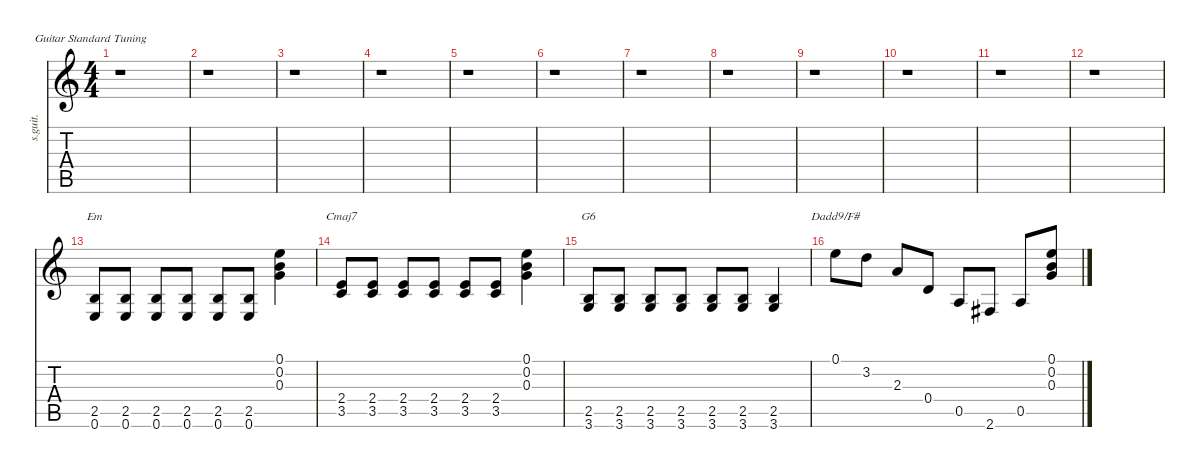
\defaultSystemsLayout 4
\hideDynamics
\bracketExtendMode nobrackets
\track ("Noel Hogan (Clean Guitar)" "s.guit.") {instrument electricguitarclean}
\staff {score tabs}
\tuning (E4 B3 G3 D3 A2 E2)
\chord ("Em" 3 1 2 2 0 x) {showdiagram false}
\chord ("Cmaj7" 3 1 2 2 0 x) {showdiagram false}
\chord ("G6" 3 1 2 2 0 x) {showdiagram false}
\chord ("Dadd9/F#" 3 1 2 2 0 x) {showdiagram false}
\ts (4 4)
\beaming (8 2 2 2 2)
\tempo (74 hide)
\clef g2
\ks c
r.1{dy f instrument electricguitarclean} |
r.1 |
r.1 |
\tempo (82 hide)
r.1 |
r.1 |
r.1 |
r.1 |
r.1 |
r.1 |
r.1 |
r.1 |
r.1 |
(2.5 0.6).8{ch "Em" lyrics (0 "") lyrics (1 "") lyrics (2 "") lyrics (3 "") lyrics (4 "")} (2.5 0.6).8{lyrics (0 "") lyrics (1 "") lyrics (2 "") lyrics (3 "") lyrics (4 "")} (2.5 0.6).8{lyrics (0 "") lyrics (1 "") lyrics (2 "") lyrics (3 "") lyrics (4 "")} (2.5 0.6).8{lyrics (0 "") lyrics (1 "") lyrics (2 "") lyrics (3 "") lyrics (4 "")} (2.5 0.6).8{lyrics (0 "") lyrics (1 "") lyrics (2 "") lyrics (3 "") lyrics (4 "")} (2.5 0.6).8{lyrics (0 "") lyrics (1 "") lyrics (2 "") lyrics (3 "") lyrics (4 "")} (0.1 0.2 0.3).4{lyrics (0 "") lyrics (1 "") lyrics (2 "") lyrics (3 "") lyrics (4 "")} |
(2.4 3.5).8{ch "Cmaj7" lyrics (0 "") lyrics (1 "") lyrics (2 "") lyrics (3 "") lyrics (4 "")} (2.4 3.5).8{lyrics (0 "") lyrics (1 "") lyrics (2 "") lyrics (3 "") lyrics (4 "")} (2.4 3.5).8{lyrics (0 "") lyrics (1 "") lyrics (2 "") lyrics (3 "") lyrics (4 "")} (2.4 3.5).8{lyrics (0 "") lyrics (1 "") lyrics (2 "") lyrics (3 "") lyrics (4 "")} (2.4 3.5).8{lyrics (0 "") lyrics (1 "") lyrics (2 "") lyrics (3 "") lyrics (4 "")} (2.4 3.5).8{lyrics (0 "") lyrics (1 "") lyrics (2 "") lyrics (3 "") lyrics (4 "")} (0.1 0.2 0.3).4{lyrics (0 "") lyrics (1 "") lyrics (2 "") lyrics (3 "") lyrics (4 "")} |
(2.5 3.6).8{ch "G6" lyrics (0 "") lyrics (1 "") lyrics (2 "") lyrics (3 "") lyrics (4 "")} (2.5 3.6).8{lyrics (0 "") lyrics (1 "") lyrics (2 "") lyrics (3 "") lyrics (4 "")} (2.5 3.6).8{lyrics (0 "") lyrics (1 "") lyrics (2 "") lyrics (3 "") lyrics (4 "")} (2.5 3.6).8{lyrics (0 "") lyrics (1 "") lyrics (2 "") lyrics (3 "") lyrics (4 "")} (2.5 3.6).8{lyrics (0 "") lyrics (1 "") lyrics (2 "") lyrics (3 "") lyrics (4 "")} (2.5 3.6).8{lyrics (0 "") lyrics (1 "") lyrics (2 "") lyrics (3 "") lyrics (4 "")} (2.5 3.6).4{lyrics (0 "") lyrics (1 "") lyrics (2 "") lyrics (3 "") lyrics (4 "")} |
0.1.8{ch "Dadd9/F#" lyrics (0 "") lyrics (1 "") lyrics (2 "") lyrics (3 "") lyrics (4 "")} 3.2.8{lyrics (0 "") lyrics (1 "") lyrics (2 "") lyrics (3 "") lyrics (4 "")} 2.3.8{lyrics (0 "") lyrics (1 "") lyrics (2 "") lyrics (3 "") lyrics (4 "")} 0.4.8{lyrics (0 "") lyrics (1 "") lyrics (2 "") lyrics (3 "") lyrics (4 "")} 0.5.8{lyrics (0 "") lyrics (1 "") lyrics (2 "") lyrics (3 "") lyrics (4 "")} 2.6{acc #}.8{lyrics (0 "") lyrics (1 "") lyrics (2 "") lyrics (3 "") lyrics (4 "")} 0.5.8{lyrics (0 "") lyrics (1 "") lyrics (2 "") lyrics (3 "") lyrics (4 "")} (0.1 0.2 0.3).8{lyrics (0 "") lyrics (1 "") lyrics (2 "") lyrics (3 "") lyrics (4 "")}
